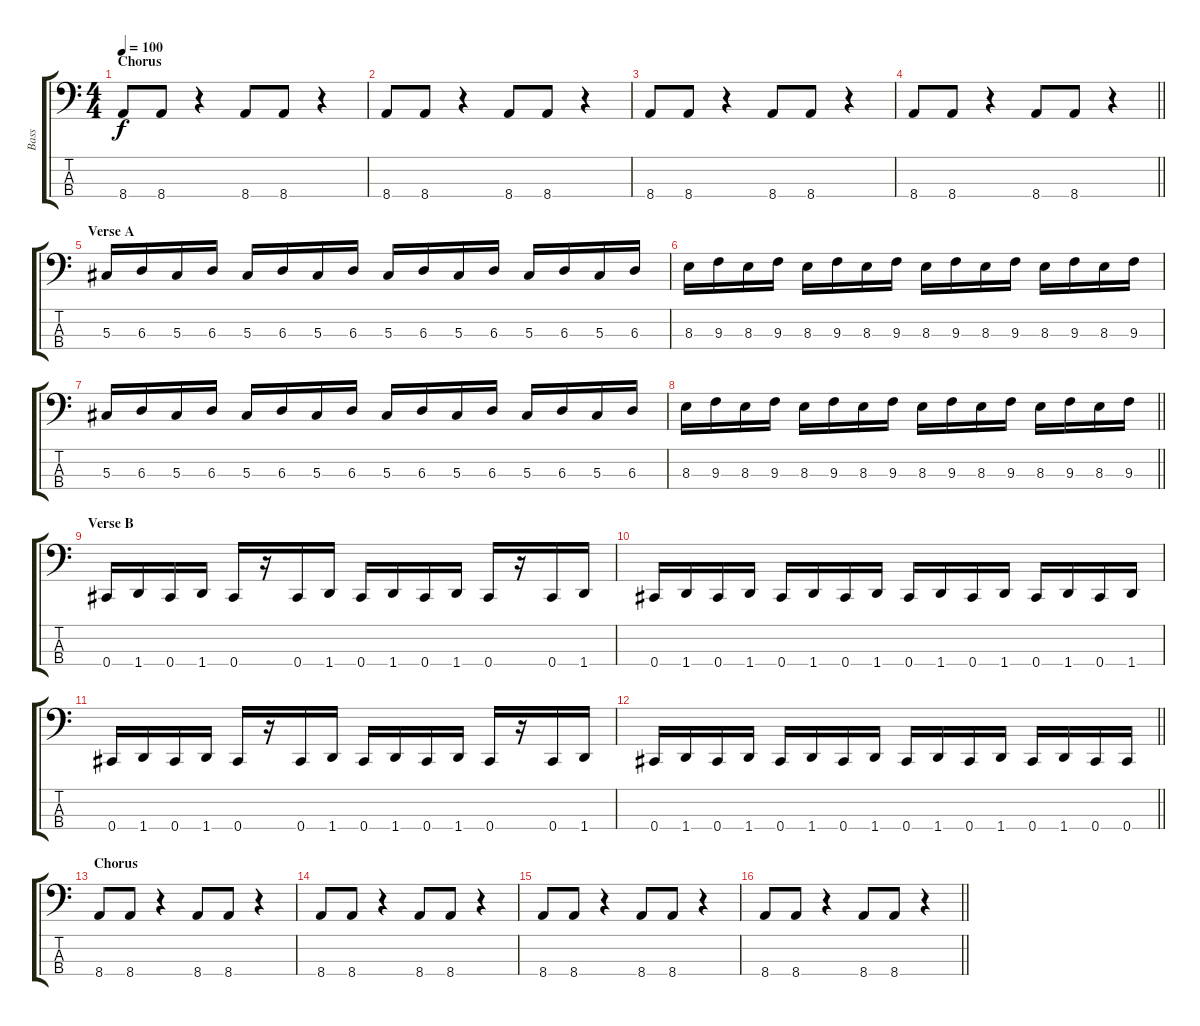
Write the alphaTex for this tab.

\track ("Bass" "Bass") {instrument electricbassfinger}
\staff {score tabs}
\tuning (Gb2 Db2 Ab1 Db1) {hide}
\ts (4 4)
\section ("" "Chorus")
\tempo 100
\clef f4
\ks c
8.4.8{dy f} 8.4.8 r.4 8.4.8 8.4.8 r.4 |
8.4.8 8.4.8 r.4 8.4.8 8.4.8 r.4 |
8.4.8 8.4.8 r.4 8.4.8 8.4.8 r.4 |
\barLineRight lightlight
8.4.8 8.4.8 r.4 8.4.8 8.4.8 r.4 |
\section ("" "Verse A")
5.3.16 6.3.16 5.3.16 6.3.16 5.3.16 6.3.16 5.3.16 6.3.16 5.3.16 6.3.16 5.3.16 6.3.16 5.3.16 6.3.16 5.3.16 6.3.16 |
8.3.16 9.3.16 8.3.16 9.3.16 8.3.16 9.3.16 8.3.16 9.3.16 8.3.16 9.3.16 8.3.16 9.3.16 8.3.16 9.3.16 8.3.16 9.3.16 |
5.3.16 6.3.16 5.3.16 6.3.16 5.3.16 6.3.16 5.3.16 6.3.16 5.3.16 6.3.16 5.3.16 6.3.16 5.3.16 6.3.16 5.3.16 6.3.16 |
\barLineRight lightlight
8.3.16 9.3.16 8.3.16 9.3.16 8.3.16 9.3.16 8.3.16 9.3.16 8.3.16 9.3.16 8.3.16 9.3.16 8.3.16 9.3.16 8.3.16 9.3.16 |
\section ("" "Verse B")
0.4.16 1.4.16 0.4.16 1.4.16 0.4.16 r.16 0.4.16 1.4.16 0.4.16 1.4.16 0.4.16 1.4.16 0.4.16 r.16 0.4.16 1.4.16 |
0.4.16 1.4.16 0.4.16 1.4.16 0.4.16 1.4.16 0.4.16 1.4.16 0.4.16 1.4.16 0.4.16 1.4.16 0.4.16 1.4.16 0.4.16 1.4.16 |
0.4.16 1.4.16 0.4.16 1.4.16 0.4.16 r.16 0.4.16 1.4.16 0.4.16 1.4.16 0.4.16 1.4.16 0.4.16 r.16 0.4.16 1.4.16 |
\barLineRight lightlight
0.4.16 1.4.16 0.4.16 1.4.16 0.4.16 1.4.16 0.4.16 1.4.16 0.4.16 1.4.16 0.4.16 1.4.16 0.4.16 1.4.16 0.4.16 0.4.16 |
\section ("" "Chorus")
8.4.8 8.4.8 r.4 8.4.8 8.4.8 r.4 |
8.4.8 8.4.8 r.4 8.4.8 8.4.8 r.4 |
8.4.8 8.4.8 r.4 8.4.8 8.4.8 r.4 |
\barLineRight lightlight
8.4.8 8.4.8 r.4 8.4.8 8.4.8 r.4
